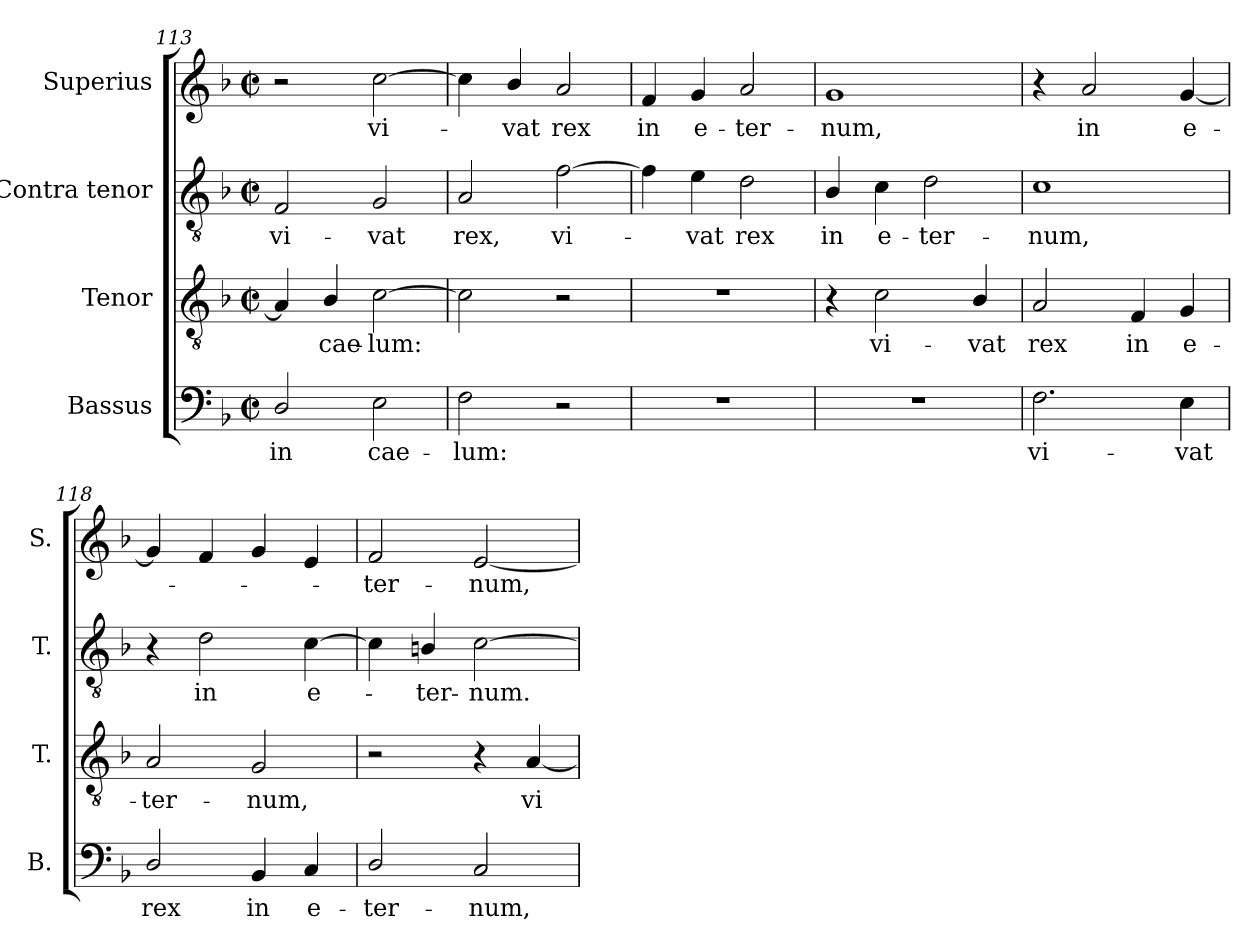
**kern	**text	**kern	**text	**kern	**text	**kern	**text
*part4	*part4	*part3	*part3	*part2	*part2	*part1	*part1
*staff4	*staff4	*staff3	*staff3	*staff2	*staff2	*staff1	*staff1
*I"Bassus	*	*I"Tenor	*	*I"Contra tenor	*	*I"Superius	*
*I'B.	*	*I'T.	*	*I'T.	*	*I'S.	*
*clefF4	*	*clefGv2	*	*clefGv2	*	*clefG2	*
*	*	*ITrd7c12	*	*ITrd7c12	*	*	*
*k[b-]	*	*k[b-]	*	*k[b-]	*	*k[b-]	*
*F:	*	*F:	*	*F:	*	*F:	*
*M2/2	*	*M2/2	*	*M2/2	*	*M2/2	*
*met(c|)	*	*met(c|)	*	*met(c|)	*	*met(c|)	*
=113	=113	=113	=113	=113	=113	=113	=113
!	!LO:LY:b:color=#000000	!	!	!	!	!	!
!	!	!	!	!	!LO:LY:b:color=#000000	!	!
2Di/	in	4AAi/]	.	2FFi/	vi-	2r	.
!	!	!	!LO:LY:b:color=#000000	!	!	!	!
.	.	4BB-i/	cae-	.	.	.	.
!	!LO:LY:b:color=#000000	!	!	!	!	!	!
!	!	!	!LO:LY:b:color=#000000	!	!	!	!
!	!	!	!	!	!LO:LY:b:color=#000000	!	!
!	!	!	!	!	!	!	!LO:LY:b:color=#000000
2Ei\	cae-	[2Ci\	-lum:	2GGi/	-vat	[2cci\	vi-
=114	=114	=114	=114	=114	=114	=114	=114
!	!LO:LY:b:color=#000000	!	!	!	!	!	!
!	!	!	!	!	!LO:LY:b:color=#000000	!	!
2Fi\	-lum:	2Ci\]	.	2AAi/	rex,	4cci\]	.
!	!	!	!	!	!	!	!LO:LY:b:color=#000000
.	.	.	.	.	.	4b-i/	-vat
!	!	!	!	!	!LO:LY:b:color=#000000	!	!
!	!	!	!	!	!	!	!LO:LY:b:color=#000000
2r	.	2r	.	[2Fi\	vi-	2ai/	rex
=115	=115	=115	=115	=115	=115	=115	=115
!	!	!	!	!	!	!	!LO:LY:b:color=#000000
1r	.	1r	.	4Fi\]	.	4fi/	in
!	!	!	!	!	!LO:LY:b:color=#000000	!	!
!	!	!	!	!	!	!	!LO:LY:b:color=#000000
.	.	.	.	4Ei\	-vat	4gi/	e-
!	!	!	!	!	!LO:LY:b:color=#000000	!	!
!	!	!	!	!	!	!	!LO:LY:b:color=#000000
.	.	.	.	2Di\	rex	2ai/	-ter-
=116	=116	=116	=116	=116	=116	=116	=116
!	!	!	!	!	!LO:LY:b:color=#000000	!	!
!	!	!	!	!	!	!	!LO:LY:b:color=#000000
1r	.	4r	.	4BB-i/	in	1gi	-num,
!	!	!	!LO:LY:b:color=#000000	!	!	!	!
!	!	!	!	!	!LO:LY:b:color=#000000	!	!
.	.	2Ci\	vi-	4Ci\	e-	.	.
!	!	!	!	!	!LO:LY:b:color=#000000	!	!
.	.	.	.	2Di\	-ter-	.	.
!	!	!	!LO:LY:b:color=#000000	!	!	!	!
.	.	4BB-i/	-vat	.	.	.	.
!!LO:LB:g=z
=117	=117	=117	=117	=117	=117	=117	=117
!	!LO:LY:b:color=#000000	!	!	!	!	!	!
!	!	!	!LO:LY:b:color=#000000	!	!	!	!
!	!	!	!	!	!LO:LY:b:color=#000000	!	!
2.Fi\	vi-	2AAi/	rex	1Ci	-num,	4r	.
!	!	!	!	!	!	!	!LO:LY:b:color=#000000
.	.	.	.	.	.	2ai/	in
!	!	!	!LO:LY:b:color=#000000	!	!	!	!
.	.	4FFi/	in	.	.	.	.
!	!LO:LY:b:color=#000000	!	!	!	!	!	!
!	!	!	!LO:LY:b:color=#000000	!	!	!	!
!	!	!	!	!	!	!	!LO:LY:b:color=#000000
4Ei\	-vat	4GGi/	e-	.	.	[4gi/	e-
=118	=118	=118	=118	=118	=118	=118	=118
!	!LO:LY:b:color=#000000	!	!	!	!	!	!
!	!	!	!LO:LY:b:color=#000000	!	!	!	!
2Di/	rex	2AAi/	-ter-	4r	.	4gi/]	.
!	!	!	!	!	!LO:LY:b:color=#000000	!	!
.	.	.	.	2Di\	in	4fi/	.
!	!LO:LY:b:color=#000000	!	!	!	!	!	!
!	!	!	!LO:LY:b:color=#000000	!	!	!	!
4BB-i/	in	2GGi/	-num,	.	.	4gi/	.
!	!LO:LY:b:color=#000000	!	!	!	!	!	!
!	!	!	!	!	!LO:LY:b:color=#000000	!	!
4Ci/	e-	.	.	[4Ci\	e-	4ei/	.
=119	=119	=119	=119	=119	=119	=119	=119
!	!LO:LY:b:color=#000000	!	!	!	!	!	!
!	!	!	!	!	!	!	!LO:LY:b:color=#000000
2Di/	-ter-	2r	.	4Ci\]	.	2fi/	-ter-
!	!	!	!	!	!LO:LY:b:color=#000000	!	!
.	.	.	.	4BBi/	-ter-	.	.
!	!LO:LY:b:color=#000000	!	!	!	!	!	!
!	!	!	!	!	!LO:LY:b:color=#000000	!	!
!	!	!	!	!	!	!	!LO:LY:b:color=#000000
2Ci/	-num,	4r	.	[2Ci\	-num.	[2ei/	-num,
!	!	!	!LO:LY:b:color=#000000	!	!	!	!
.	.	[4AAi/	vi-	.	.	.	.
=	=	=	=	=	=	=	=
*-	*-	*-	*-	*-	*-	*-	*-
